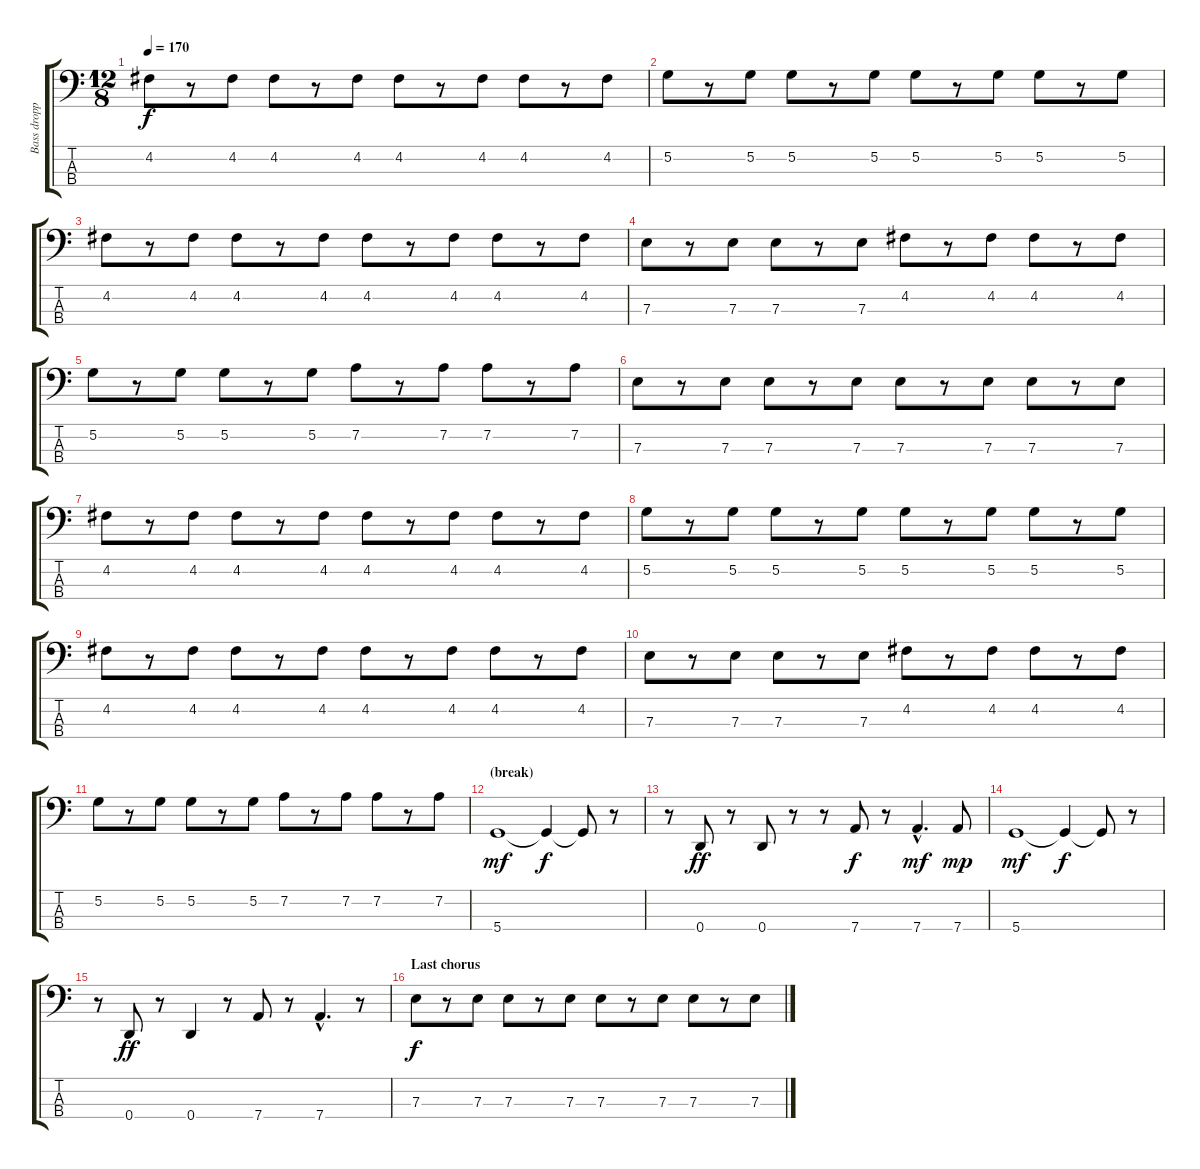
\track ("Bass dropped D" "Bass dropp") {instrument electricbassfinger}
\staff {score tabs}
\tuning (G2 D2 A1 D1) {hide}
\ts (12 8)
\tempo 170
\clef f4
\ks c
4.2.8{dy f} r.8 4.2.8 4.2.8 r.8 4.2.8 4.2.8 r.8 4.2.8 4.2.8 r.8 4.2.8 |
5.2.8 r.8 5.2.8 5.2.8 r.8 5.2.8 5.2.8 r.8 5.2.8 5.2.8 r.8 5.2.8 |
4.2.8 r.8 4.2.8 4.2.8 r.8 4.2.8 4.2.8 r.8 4.2.8 4.2.8 r.8 4.2.8 |
7.3.8 r.8 7.3.8 7.3.8 r.8 7.3.8 4.2.8 r.8 4.2.8 4.2.8 r.8 4.2.8 |
5.2.8 r.8 5.2.8 5.2.8 r.8 5.2.8 7.2.8 r.8 7.2.8 7.2.8 r.8 7.2.8 |
7.3.8 r.8 7.3.8 7.3.8 r.8 7.3.8 7.3.8 r.8 7.3.8 7.3.8 r.8 7.3.8 |
4.2.8 r.8 4.2.8 4.2.8 r.8 4.2.8 4.2.8 r.8 4.2.8 4.2.8 r.8 4.2.8 |
5.2.8 r.8 5.2.8 5.2.8 r.8 5.2.8 5.2.8 r.8 5.2.8 5.2.8 r.8 5.2.8 |
4.2.8 r.8 4.2.8 4.2.8 r.8 4.2.8 4.2.8 r.8 4.2.8 4.2.8 r.8 4.2.8 |
7.3.8 r.8 7.3.8 7.3.8 r.8 7.3.8 4.2.8 r.8 4.2.8 4.2.8 r.8 4.2.8 |
5.2.8 r.8 5.2.8 5.2.8 r.8 5.2.8 7.2.8 r.8 7.2.8 7.2.8 r.8 7.2.8 |
\section ("" "(break)")
5.4.1{dy mf} 5.4{t}.4{dy f} 5.4{t}.8 r.8 |
r.8 0.4.8{dy ff} r.8 0.4.8 r.8 r.8 7.4.8{dy f} r.8 7.4{hac}.4{d dy mf} 7.4.8{dy mp} |
5.4.1{dy mf} 5.4{t}.4{dy f} 5.4{t}.8 r.8 |
r.8 0.4.8{dy ff} r.8 0.4.4 r.8 7.4.8 r.8 7.4{hac}.4{d} r.8 |
\section ("" "Last chorus")
7.3.8{dy f} r.8 7.3.8 7.3.8 r.8 7.3.8 7.3.8 r.8 7.3.8 7.3.8 r.8 7.3.8
